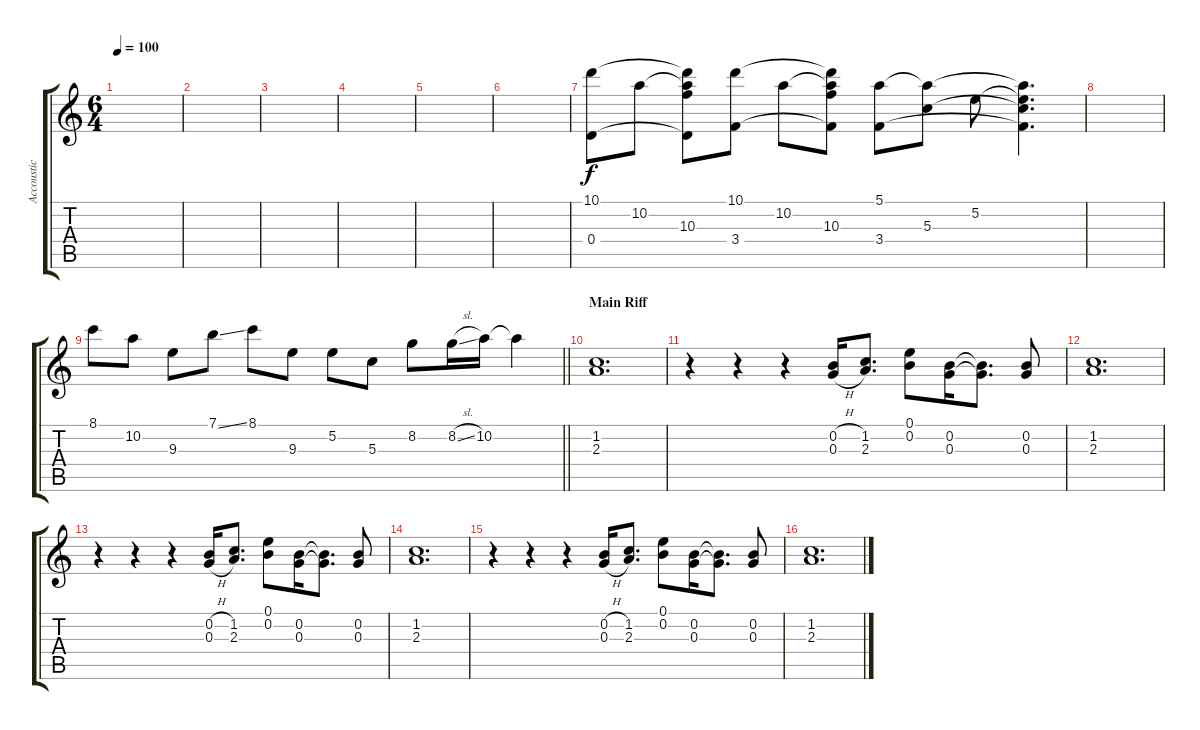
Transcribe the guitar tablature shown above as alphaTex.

\track ("Accoustic guitar 2" "Accoustic ") {instrument acousticguitarsteel}
\staff {score tabs}
\tuning (E4 B3 G3 D3 A2 E2) {hide}
\ts (6 4)
\tempo 100
\clef g2
\ks c
|
|
|
|
|
|
(10.1 0.4).8 10.2.8 (10.1{t} 10.2{t} 10.3 0.4{t}).8 (10.1 3.4).8 10.2.8 (10.1{t} 10.2{t} 10.3 3.4{t}).8 (5.1 3.4).8 (5.1{t} 5.3).8 5.2.8 (5.1{t} 5.2{t} 5.3{t} 3.4{t}).4{d} |
|
\barLineRight lightlight
8.1.8 10.2.8 9.3.8 7.1{ss}.8 8.1.8 9.3.8 5.2.8 5.3.8 8.2.8 8.2{sl}.16 10.2.16 10.2{t}.4 |
\section ("" "Main Riff")
(1.2 2.3).1{d} |
r.4 r.4 r.4 (0.2{h} 0.3{h}).16 (1.2 2.3).8{d} (0.1 0.2).8 (0.2 0.3).16 (0.2{t} 0.3{t}).8{d} (0.2 0.3).8 |
(1.2 2.3).1{d} |
r.4 r.4 r.4 (0.2{h} 0.3{h}).16 (1.2 2.3).8{d} (0.1 0.2).8 (0.2 0.3).16 (0.2{t} 0.3{t}).8{d} (0.2 0.3).8 |
(1.2 2.3).1{d} |
r.4 r.4 r.4 (0.2{h} 0.3{h}).16 (1.2 2.3).8{d} (0.1 0.2).8 (0.2 0.3).16 (0.2{t} 0.3{t}).8{d} (0.2 0.3).8 |
(1.2 2.3).1{d}
